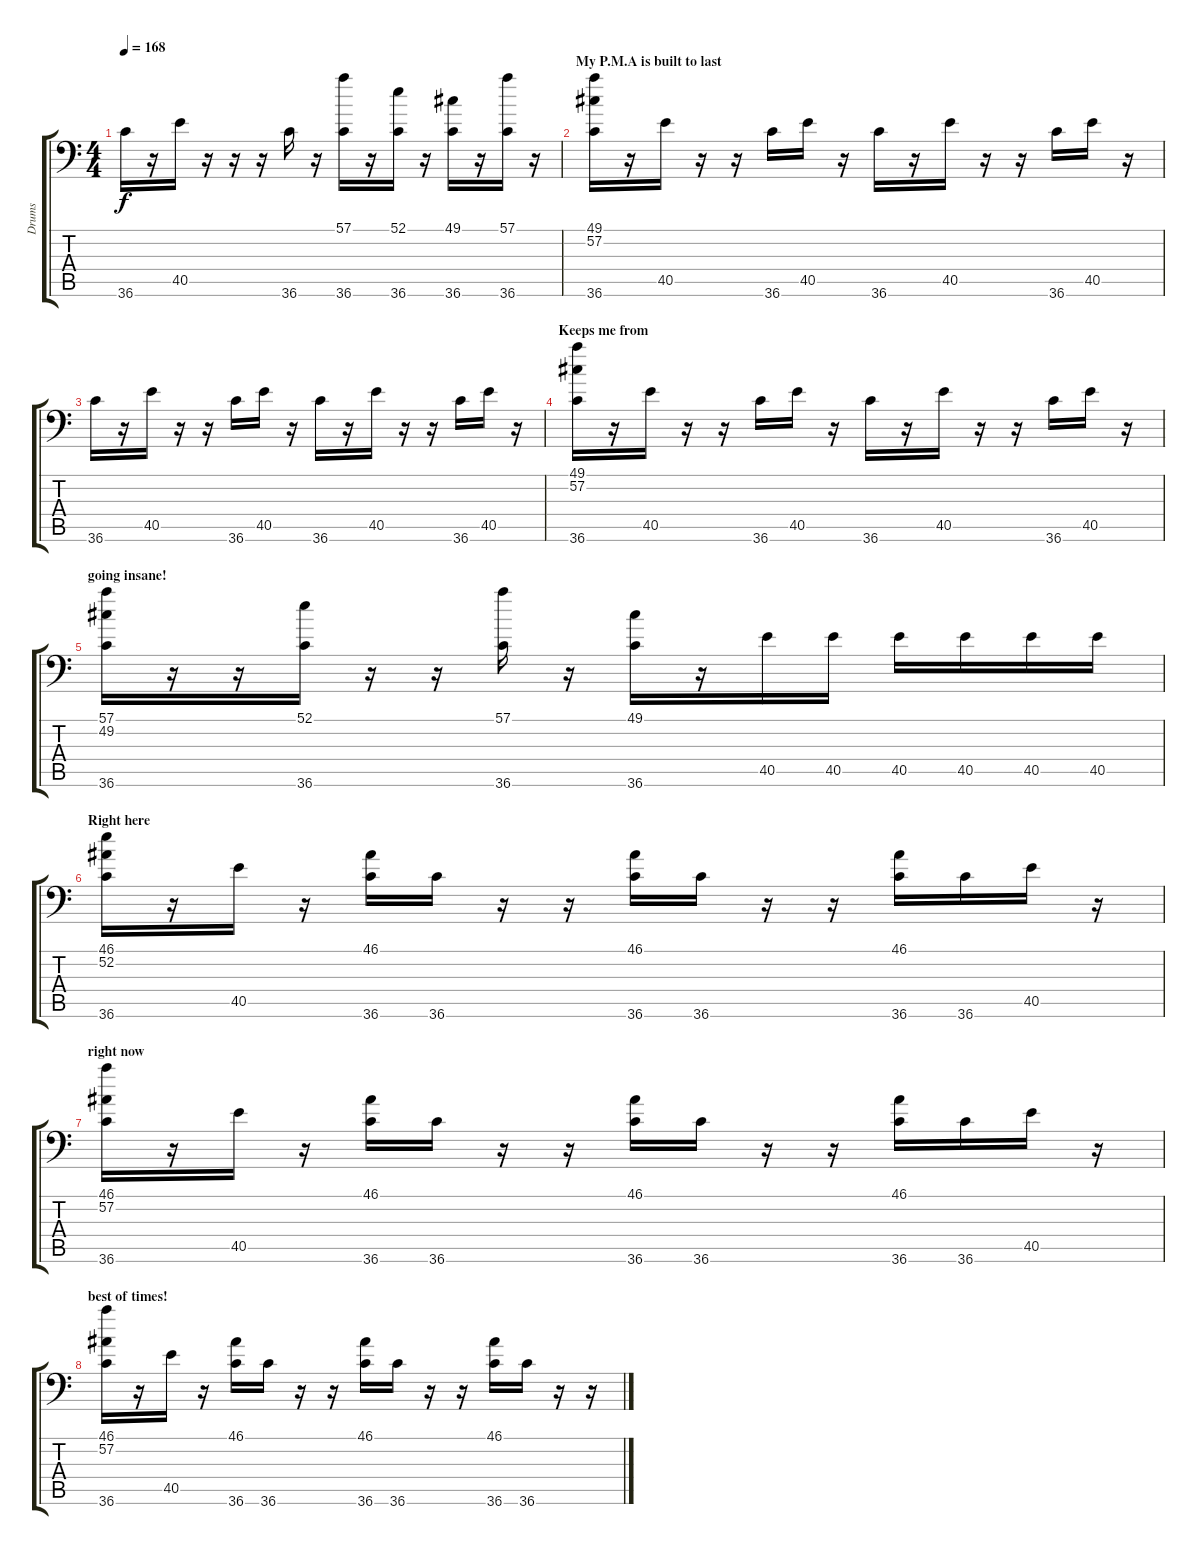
\track ("Drums" "Drums") {instrument acousticgrandpiano}
\staff {score tabs}
\tuning (C-1 C-1 C-1 C-1 C-1 C-1) {hide}
\ts (4 4)
\tempo 168
\clef f4
\ks c
36.6.16{dy f} r.16 40.5.16 r.16 r.16 r.16 36.6.16 r.16 (57.1 36.6).16 r.16 (52.1 36.6).16 r.16 (49.1 36.6).16 r.16 (57.1 36.6).16 r.16 |
\section ("" "My P.M.A is built to last")
(49.1 57.2 36.6).16 r.16 40.5.16 r.16 r.16 36.6.16 40.5.16 r.16 36.6.16 r.16 40.5.16 r.16 r.16 36.6.16 40.5.16 r.16 |
36.6.16 r.16 40.5.16 r.16 r.16 36.6.16 40.5.16 r.16 36.6.16 r.16 40.5.16 r.16 r.16 36.6.16 40.5.16 r.16 |
\section ("" "Keeps me from")
(49.1 57.2 36.6).16 r.16 40.5.16 r.16 r.16 36.6.16 40.5.16 r.16 36.6.16 r.16 40.5.16 r.16 r.16 36.6.16 40.5.16 r.16 |
\section ("" "going insane!")
(57.1 49.2 36.6).16 r.16 r.16 (52.1 36.6).16 r.16 r.16 (57.1 36.6).16 r.16 (49.1 36.6).16 r.16 40.5.16 40.5.16 40.5.16 40.5.16 40.5.16 40.5.16 |
\section ("" "Right here")
(46.1 52.2 36.6).16 r.16 40.5.16 r.16 (46.1 36.6).16 36.6.16 r.16 r.16 (46.1 36.6).16 36.6.16 r.16 r.16 (46.1 36.6).16 36.6.16 40.5.16 r.16 |
\section ("" "right now")
(46.1 57.2 36.6).16 r.16 40.5.16 r.16 (46.1 36.6).16 36.6.16 r.16 r.16 (46.1 36.6).16 36.6.16 r.16 r.16 (46.1 36.6).16 36.6.16 40.5.16 r.16 |
\section ("" "best of times!")
(46.1 57.2 36.6).16 r.16 40.5.16 r.16 (46.1 36.6).16 36.6.16 r.16 r.16 (46.1 36.6).16 36.6.16 r.16 r.16 (46.1 36.6).16 36.6.16 r.16 r.16
